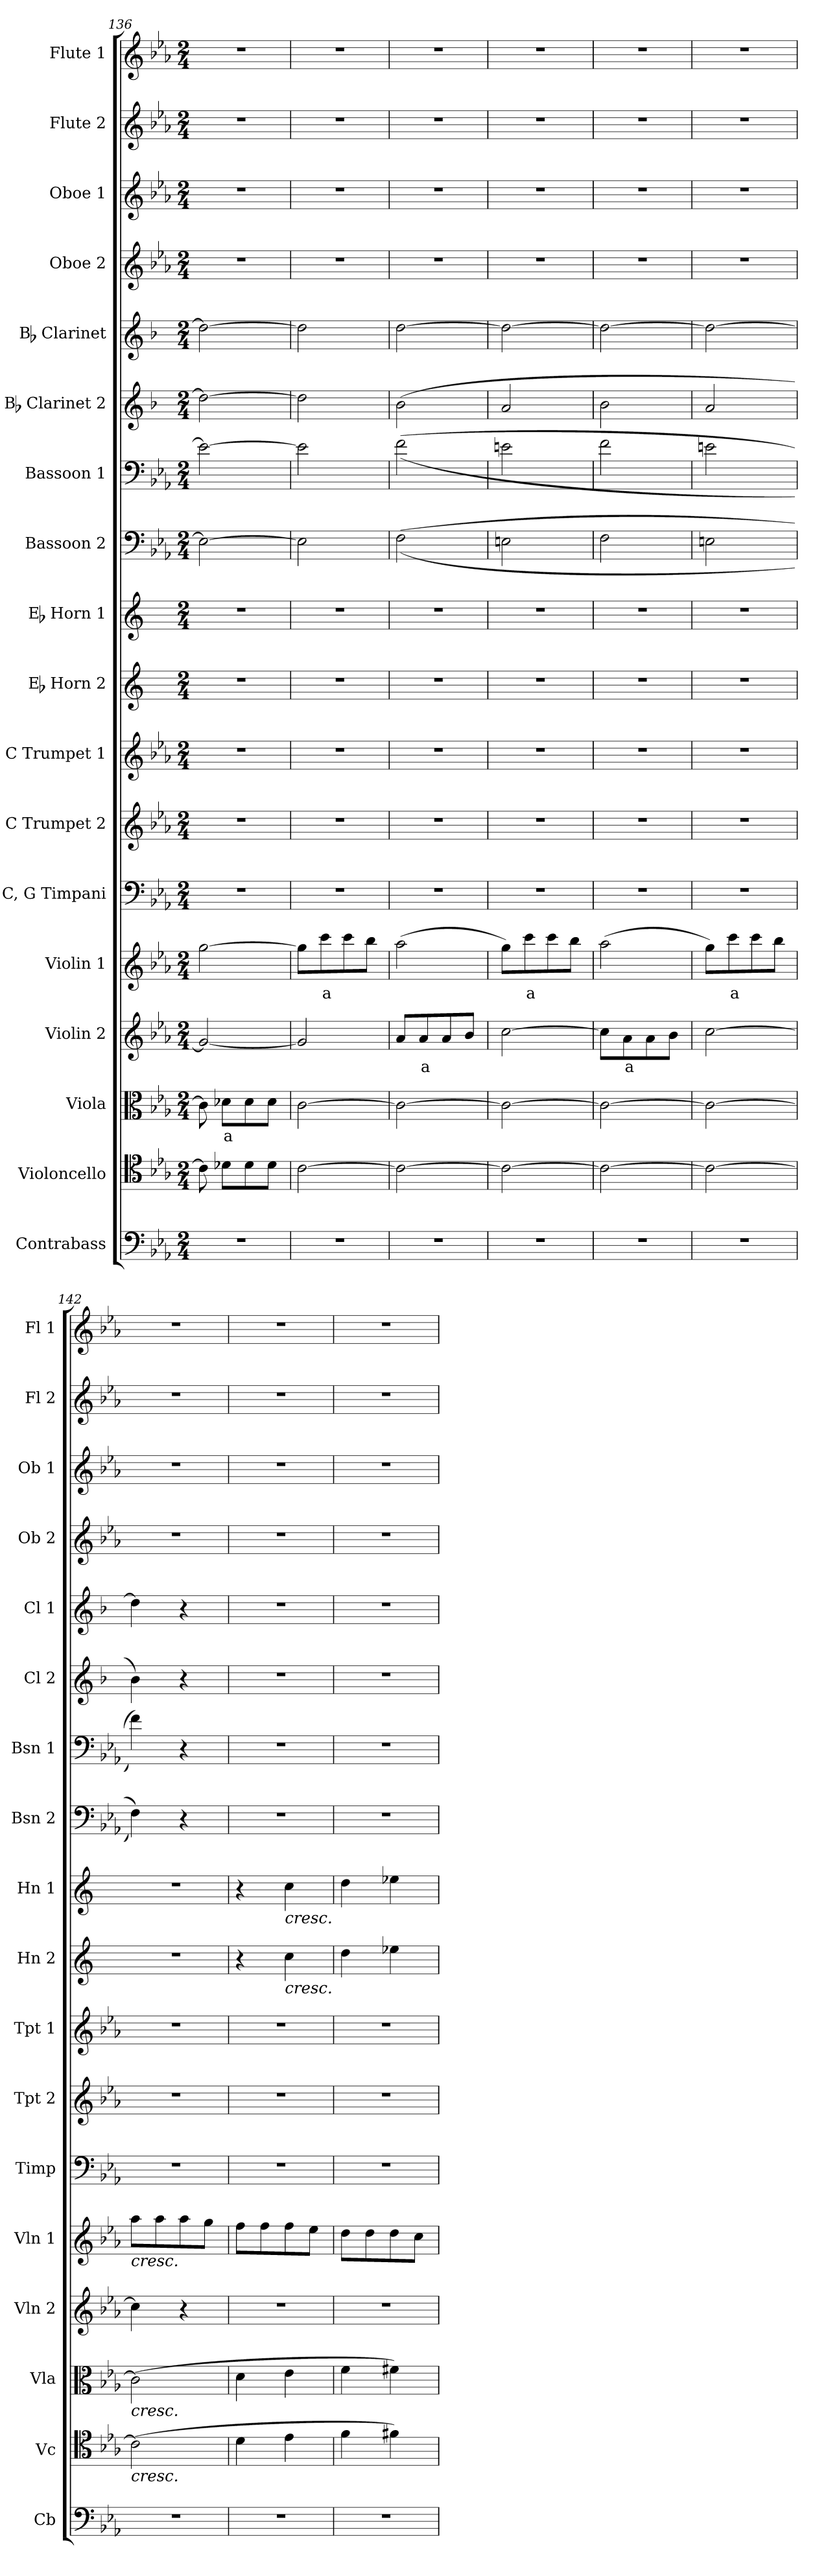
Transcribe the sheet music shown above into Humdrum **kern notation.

**kern	**kern	**kern	**text	**kern	**text	**kern	**text	**kern	**kern	**kern	**kern	**kern	**kern	**kern	**kern	**kern	**kern	**kern	**kern	**kern
*part18	*part17	*part16	*part16	*part15	*part15	*part14	*part14	*part13	*part12	*part11	*part10	*part9	*part8	*part7	*part6	*part5	*part4	*part3	*part2	*part1
*staff18	*staff17	*staff16	*staff16	*staff15	*staff15	*staff14	*staff14	*staff13	*staff12	*staff11	*staff10	*staff9	*staff8	*staff7	*staff6	*staff5	*staff4	*staff3	*staff2	*staff1
*I"Contrabass	*I"Violoncello	*I"Viola	*	*I"Violin 2	*	*I"Violin 1	*	*I"C, G Timpani	*I"C Trumpet 2	*I"C Trumpet 1	*I"Eb Horn 2	*I"Eb Horn 1	*I"Bassoon 2	*I"Bassoon 1	*I"Bb Clarinet 2	*I"Bb Clarinet	*I"Oboe 2	*I"Oboe 1	*I"Flute 2	*I"Flute 1
*I'Cb	*I'Vc	*I'Vla	*	*I'Vln 2	*	*I'Vln 1	*	*I'Timp	*I'Tpt 2	*I'Tpt 1	*I'Hn 2	*I'Hn 1	*I'Bsn 2	*I'Bsn 1	*I'Cl 2	*I'Cl 1	*I'Ob 2	*I'Ob 1	*I'Fl 2	*I'Fl 1
*clefF4	*clefC4	*clefC3	*	*clefG2	*	*clefG2	*	*clefF4	*clefG2	*clefG2	*clefG2	*clefG2	*clefF4	*clefF4	*clefG2	*clefG2	*clefG2	*clefG2	*clefG2	*clefG2
*ITrd7c12	*	*	*	*	*	*	*	*	*	*	*ITrd5c9	*ITrd5c9	*	*	*ITrd1c2	*ITrd1c2	*	*	*	*
*k[b-e-a-]	*k[b-e-a-]	*k[b-e-a-]	*	*k[b-e-a-]	*	*k[b-e-a-]	*	*k[b-e-a-]	*k[b-e-a-]	*k[b-e-a-]	*k[b-e-a-]	*k[b-e-a-]	*k[b-e-a-]	*k[b-e-a-]	*k[b-e-a-]	*k[b-e-a-]	*k[b-e-a-]	*k[b-e-a-]	*k[b-e-a-]	*k[b-e-a-]
*M2/4	*M2/4	*M2/4	*	*M2/4	*	*M2/4	*	*M2/4	*M2/4	*M2/4	*M2/4	*M2/4	*M2/4	*M2/4	*M2/4	*M2/4	*M2/4	*M2/4	*M2/4	*M2/4
=136	=136	=136	=136	=136	=136	=136	=136	=136	=136	=136	=136	=136	=136	=136	=136	=136	=136	=136	=136	=136
2r	8c\]	8c\]	.	2g/_	.	[2gg\	.	2r	2r	2r	2r	2r	2E\_	2e\_	2cc\_	2cc\_	2r	2r	2r	2r
!	!	!	!LO:LY:b:color=#FF0000	!	!	!	!	!	!	!	!	!	!	!	!	!	!	!	!	!
.	8d-X\L	8d-X\L	a	.	.	.	.	.	.	.	.	.	.	.	.	.	.	.	.	.
.	8d-\	8d-\	.	.	.	.	.	.	.	.	.	.	.	.	.	.	.	.	.	.
.	8d-\J	8d-\J	.	.	.	.	.	.	.	.	.	.	.	.	.	.	.	.	.	.
=137	=137	=137	=137	=137	=137	=137	=137	=137	=137	=137	=137	=137	=137	=137	=137	=137	=137	=137	=137	=137
2r	[2c\	[2c\	.	2g/]	.	8gg\L]	.	2r	2r	2r	2r	2r	2E\]	2e\]	2cc\]	2cc\]	2r	2r	2r	2r
!	!	!	!	!	!	!	!LO:LY:b:color=#FF0000	!	!	!	!	!	!	!	!	!	!	!	!	!
.	.	.	.	.	.	8ccc\	a	.	.	.	.	.	.	.	.	.	.	.	.	.
.	.	.	.	.	.	8ccc\	.	.	.	.	.	.	.	.	.	.	.	.	.	.
.	.	.	.	.	.	8bb-\J	.	.	.	.	.	.	.	.	.	.	.	.	.	.
!!LO:PB:g=z
=138	=138	=138	=138	=138	=138	=138	=138	=138	=138	=138	=138	=138	=138	=138	=138	=138	=138	=138	=138	=138
2r	2c\_	2c\_	.	8a-/L	.	(2aa-\	.	2r	2r	2r	2r	2r	((2F\	((2f\	(2a-\	[2cc\	2r	2r	2r	2r
!	!	!	!	!	!LO:LY:b:color=#FF0000	!	!	!	!	!	!	!	!	!	!	!	!	!	!	!
.	.	.	.	8a-/	a	.	.	.	.	.	.	.	.	.	.	.	.	.	.	.
.	.	.	.	8a-/	.	.	.	.	.	.	.	.	.	.	.	.	.	.	.	.
.	.	.	.	8b-/J	.	.	.	.	.	.	.	.	.	.	.	.	.	.	.	.
=139	=139	=139	=139	=139	=139	=139	=139	=139	=139	=139	=139	=139	=139	=139	=139	=139	=139	=139	=139	=139
2r	2c\_	2c\_	.	[2cc\	.	8gg\L)	.	2r	2r	2r	2r	2r	2En\	2en\	2g/	2cc\_	2r	2r	2r	2r
!	!	!	!	!	!	!	!LO:LY:b:color=#FF0000	!	!	!	!	!	!	!	!	!	!	!	!	!
.	.	.	.	.	.	8ccc\	a	.	.	.	.	.	.	.	.	.	.	.	.	.
.	.	.	.	.	.	8ccc\	.	.	.	.	.	.	.	.	.	.	.	.	.	.
.	.	.	.	.	.	8bb-\J	.	.	.	.	.	.	.	.	.	.	.	.	.	.
=140	=140	=140	=140	=140	=140	=140	=140	=140	=140	=140	=140	=140	=140	=140	=140	=140	=140	=140	=140	=140
2r	2c\_	2c\_	.	8cc\L]	.	(2aa-\	.	2r	2r	2r	2r	2r	2F\	2f\	2a-\	2cc\_	2r	2r	2r	2r
!	!	!	!	!	!LO:LY:b:color=#FF0000	!	!	!	!	!	!	!	!	!	!	!	!	!	!	!
.	.	.	.	8a-\	a	.	.	.	.	.	.	.	.	.	.	.	.	.	.	.
.	.	.	.	8a-\	.	.	.	.	.	.	.	.	.	.	.	.	.	.	.	.
.	.	.	.	8b-\J	.	.	.	.	.	.	.	.	.	.	.	.	.	.	.	.
=141	=141	=141	=141	=141	=141	=141	=141	=141	=141	=141	=141	=141	=141	=141	=141	=141	=141	=141	=141	=141
2r	2c\_	2c\_	.	[2cc\	.	8gg\L)	.	2r	2r	2r	2r	2r	2En\	2en\	2g/	2cc\_	2r	2r	2r	2r
!	!	!	!	!	!	!	!LO:LY:b:color=#FF0000	!	!	!	!	!	!	!	!	!	!	!	!	!
.	.	.	.	.	.	8ccc\	a	.	.	.	.	.	.	.	.	.	.	.	.	.
.	.	.	.	.	.	8ccc\	.	.	.	.	.	.	.	.	.	.	.	.	.	.
.	.	.	.	.	.	8bb-\J	.	.	.	.	.	.	.	.	.	.	.	.	.	.
=142	=142	=142	=142	=142	=142	=142	=142	=142	=142	=142	=142	=142	=142	=142	=142	=142	=142	=142	=142	=142
!	!	!	!	!	!	!LO:TX:b:i:t=cresc.	!	!	!	!	!	!	!	!	!	!	!	!	!	!
!	!	!LO:TX:b:i:t=cresc.	!	!	!	!	!	!	!	!	!	!	!	!	!	!	!	!	!	!
!	!LO:TX:b:i:t=cresc.	!	!	!	!	!	!	!	!	!	!	!	!	!	!	!	!	!	!	!
2r	(2c\]	(2c\]	.	4cc\]	.	8aa-\L	.	2r	2r	2r	2r	2r	4F\))	4f\))	4a-\)	4cc\]	2r	2r	2r	2r
.	.	.	.	.	.	8aa-\	.	.	.	.	.	.	.	.	.	.	.	.	.	.
.	.	.	.	4r	.	8aa-\	.	.	.	.	.	.	4r	4r	4r	4r	.	.	.	.
.	.	.	.	.	.	8gg\J	.	.	.	.	.	.	.	.	.	.	.	.	.	.
=143	=143	=143	=143	=143	=143	=143	=143	=143	=143	=143	=143	=143	=143	=143	=143	=143	=143	=143	=143	=143
2r	4d\	4d\	.	2r	.	8ff\L	.	2r	2r	2r	4r	4r	2r	2r	2r	2r	2r	2r	2r	2r
.	.	.	.	.	.	8ff\	.	.	.	.	.	.	.	.	.	.	.	.	.	.
!	!	!	!	!	!	!	!	!	!	!	!	!LO:TX:b:i:t=cresc.	!	!	!	!	!	!	!	!
!	!	!	!	!	!	!	!	!	!	!	!LO:TX:b:i:t=cresc.	!	!	!	!	!	!	!	!	!
.	4e-\	4e-\	.	.	.	8ff\	.	.	.	.	4e-\	4e-\	.	.	.	.	.	.	.	.
.	.	.	.	.	.	8ee-\J	.	.	.	.	.	.	.	.	.	.	.	.	.	.
=144	=144	=144	=144	=144	=144	=144	=144	=144	=144	=144	=144	=144	=144	=144	=144	=144	=144	=144	=144	=144
2r	4f\	4f\	.	2r	.	8dd\L	.	2r	2r	2r	4f\	4f\	2r	2r	2r	2r	2r	2r	2r	2r
.	.	.	.	.	.	8dd\	.	.	.	.	.	.	.	.	.	.	.	.	.	.
.	4f#X\)	4f#X\)	.	.	.	8dd\	.	.	.	.	4g-X\	4g-X\	.	.	.	.	.	.	.	.
.	.	.	.	.	.	8cc\J	.	.	.	.	.	.	.	.	.	.	.	.	.	.
=	=	=	=	=	=	=	=	=	=	=	=	=	=	=	=	=	=	=	=	=
*-	*-	*-	*-	*-	*-	*-	*-	*-	*-	*-	*-	*-	*-	*-	*-	*-	*-	*-	*-	*-
